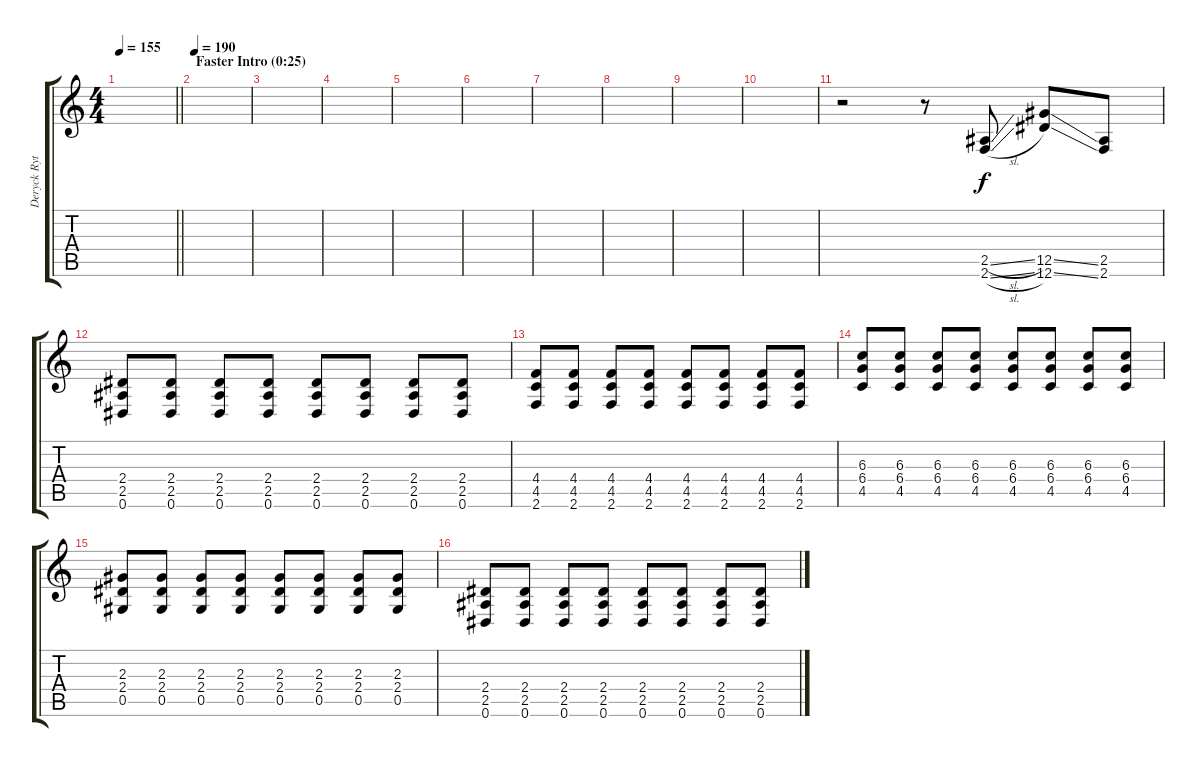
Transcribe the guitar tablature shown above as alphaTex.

\track ("Deryck Rythm" "Deryck Ryt") {instrument distortionguitar}
\staff {score tabs}
\tuning (Eb4 Bb3 Gb3 Db3 Ab2 Eb2) {hide}
\ts (4 4)
\tempo 155
\clef g2
\barLineRight lightlight
\ks c
|
\section ("" "Faster Intro (0:25)")
\tempo 190
|
|
|
|
|
|
|
|
|
r.2 r.8 (2.5{sl} 2.6{sl}).8 (12.5{ss} 12.6{ss}).8 (2.5 2.6).8 |
(2.4 2.5 0.6).8 (2.4 2.5 0.6).8 (2.4 2.5 0.6).8 (2.4 2.5 0.6).8 (2.4 2.5 0.6).8 (2.4 2.5 0.6).8 (2.4 2.5 0.6).8 (2.4 2.5 0.6).8 |
(4.4 4.5 2.6).8 (4.4 4.5 2.6).8 (4.4 4.5 2.6).8 (4.4 4.5 2.6).8 (4.4 4.5 2.6).8 (4.4 4.5 2.6).8 (4.4 4.5 2.6).8 (4.4 4.5 2.6).8 |
(6.3 6.4 4.5).8 (6.3 6.4 4.5).8 (6.3 6.4 4.5).8 (6.3 6.4 4.5).8 (6.3 6.4 4.5).8 (6.3 6.4 4.5).8 (6.3 6.4 4.5).8 (6.3 6.4 4.5).8 |
(2.3 2.4 0.5).8 (2.3 2.4 0.5).8 (2.3 2.4 0.5).8 (2.3 2.4 0.5).8 (2.3 2.4 0.5).8 (2.3 2.4 0.5).8 (2.3 2.4 0.5).8 (2.3 2.4 0.5).8 |
(2.4 2.5 0.6).8 (2.4 2.5 0.6).8 (2.4 2.5 0.6).8 (2.4 2.5 0.6).8 (2.4 2.5 0.6).8 (2.4 2.5 0.6).8 (2.4 2.5 0.6).8 (2.4 2.5 0.6).8
